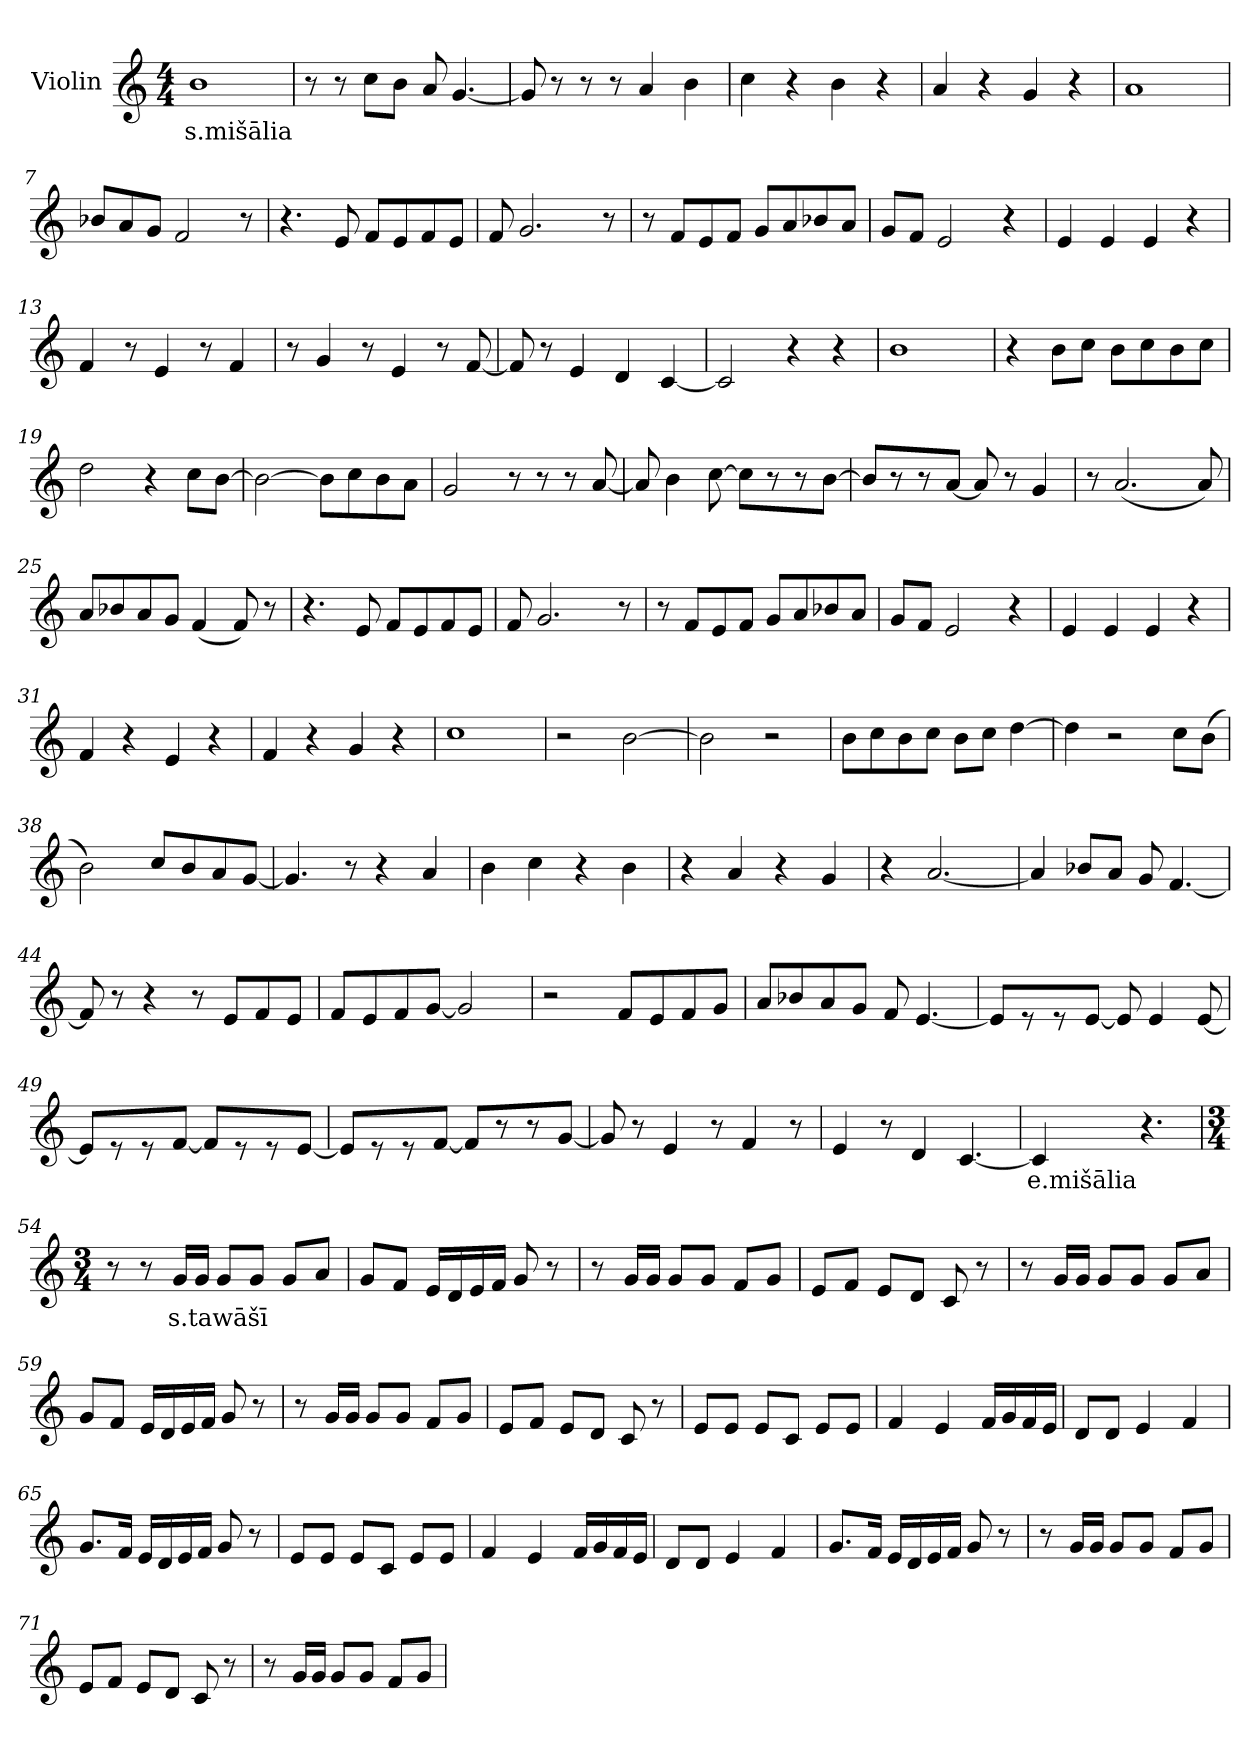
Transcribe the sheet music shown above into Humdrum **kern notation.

**kern	**text
*part1	*part1
*staff1	*staff1
*I"Violin	*
*clefG2	*
*k[]	*
*M4/4	*
*MM120	*
=1	=1
!	!LO:LY:b
1b	s.mišālia
=2	=2
8r	.
8r	.
8cc\L	.
8b\J	.
8a/	.
[4.g/	.
=3	=3
8g/]	.
8r	.
8r	.
8r	.
4a/	.
4b\	.
=4	=4
4cc\	.
4r	.
4b\	.
4r	.
=5	=5
4a/	.
4r	.
4g/	.
4r	.
!!LO:LB:g=z
=6	=6
1a	.
=7	=7
8b-X/L	.
8a/	.
8g/J	.
2f/	.
8r	.
=8	=8
4.r	.
8e/	.
8f/L	.
8e/	.
8f/	.
8e/J	.
=9	=9
8f/	.
2.g/	.
8r	.
=10	=10
8r	.
8f/L	.
8e/	.
8f/J	.
8g/L	.
8a/	.
8b-X/	.
8a/J	.
=11	=11
8g/L	.
8f/J	.
2e/	.
4r	.
!!LO:LB:g=z
=12	=12
4e/	.
4e/	.
4e/	.
4r	.
=13	=13
4f/	.
8r	.
4e/	.
8r	.
4f/	.
=14	=14
8r	.
4g/	.
8r	.
4e/	.
8r	.
[8f/	.
=15	=15
8f/]	.
8r	.
4e/	.
4d/	.
[4c/	.
=16	=16
2c/]	.
4r	.
4r	.
=17	=17
1b	.
!!LO:LB:g=z
=18	=18
4r	.
8b\L	.
8cc\J	.
8b\L	.
8cc\	.
8b\	.
8cc\J	.
=19	=19
2dd\	.
4r	.
8cc\L	.
[8b\J	.
=20	=20
2b\_	.
8b\L]	.
8cc\	.
8b\	.
8a\J	.
=21	=21
2g/	.
8r	.
8r	.
8r	.
[8a/	.
=22	=22
8a/]	.
4b\	.
[8cc\	.
8cc\L]	.
8r	.
8r	.
[8b\J	.
!!LO:LB:g=z
=23	=23
8b/L]	.
8r	.
8r	.
[8a/J	.
8a/]	.
8r	.
4g/	.
=24	=24
8r	.
(2.a/	.
8a/)	.
=25	=25
8a/L	.
8b-X/	.
8a/	.
8g/J	.
(4f/	.
8f/)	.
8r	.
=26	=26
4.r	.
8e/	.
8f/L	.
8e/	.
8f/	.
8e/J	.
=27	=27
8f/	.
2.g/	.
8r	.
!!LO:LB:g=z
=28	=28
8r	.
8f/L	.
8e/	.
8f/J	.
8g/L	.
8a/	.
8b-X/	.
8a/J	.
=29	=29
8g/L	.
8f/J	.
2e/	.
4r	.
=30	=30
4e/	.
4e/	.
4e/	.
4r	.
=31	=31
4f/	.
4r	.
4e/	.
4r	.
=32	=32
4f/	.
4r	.
4g/	.
4r	.
=33	=33
1cc	.
!!LO:LB:g=z
=34	=34
2r	.
[2b\	.
=35	=35
2b\]	.
2r	.
=36	=36
8b\L	.
8cc\	.
8b\	.
8cc\J	.
8b\L	.
8cc\J	.
[4dd\	.
=37	=37
4dd\]	.
2r	.
8cc\L	.
(>8b\J	.
=38	=38
2b\)	.
8cc/L	.
8b/	.
8a/	.
[8g/J	.
=39	=39
4.g/]	.
8r	.
4r	.
4a/	.
!!LO:PB:g=z
=40	=40
4b\	.
4cc\	.
4r	.
4b\	.
=41	=41
4r	.
4a/	.
4r	.
4g/	.
=42	=42
4r	.
[2.a/	.
=43	=43
4a/]	.
8b-X/L	.
8a/J	.
8g/	.
[4.f/	.
=44	=44
8f/]	.
8r	.
4r	.
8r	.
8e/L	.
8f/	.
8e/J	.
=45	=45
8f/L	.
8e/	.
8f/	.
[8g/J	.
2g/]	.
=46	=46
2r	.
8f/L	.
8e/	.
8f/	.
8g/J	.
!!LO:LB:g=z
=47	=47
8a/L	.
8b-X/	.
8a/	.
8g/J	.
8f/	.
[4.e/	.
=48	=48
8e/L]	.
8r	.
8r	.
[8e/J	.
8e/]	.
4e/	.
[8e/	.
=49	=49
8e/L]	.
8r	.
8r	.
[8f/J	.
8f/L]	.
8r	.
8r	.
[8e/J	.
!!LO:LB:g=z
=50	=50
8e/L]	.
8r	.
8r	.
[8f/J	.
8f/L]	.
8r	.
8r	.
[8g/J	.
=51	=51
8g/]	.
8r	.
4e/	.
8r	.
4f/	.
8r	.
=52	=52
4e/	.
8r	.
4d/	.
[4.c/	.
=53	=53
!	!LO:LY:b
4c/]	e.mišālia
4.ryy	.
4.r	.
=54	=54
*M3/4	*
*MM70	*
8r	.
8r	.
!	!LO:LY:b
16g/LL	s.tawāšī
16g/JJ	.
8g/L	.
8g/J	.
8g/L	.
8a/J	.
!!LO:LB:g=z
=55	=55
8g/L	.
8f/J	.
16e/LL	.
16d/	.
16e/	.
16f/JJ	.
8g/	.
8r	.
=56	=56
8r	.
16g/LL	.
16g/JJ	.
8g/L	.
8g/J	.
8f/L	.
8g/J	.
=57	=57
8e/L	.
8f/J	.
8e/L	.
8d/J	.
8c/	.
8r	.
=58	=58
8r	.
16g/LL	.
16g/JJ	.
8g/L	.
8g/J	.
8g/L	.
8a/J	.
=59	=59
8g/L	.
8f/J	.
16e/LL	.
16d/	.
16e/	.
16f/JJ	.
8g/	.
8r	.
!!LO:LB:g=z
=60	=60
8r	.
16g/LL	.
16g/JJ	.
8g/L	.
8g/J	.
8f/L	.
8g/J	.
=61	=61
8e/L	.
8f/J	.
8e/L	.
8d/J	.
8c/	.
8r	.
=62	=62
8e/L	.
8e/J	.
8e/L	.
8c/J	.
8e/L	.
8e/J	.
=63	=63
4f/	.
4e/	.
16f/LL	.
16g/	.
16f/	.
16e/JJ	.
=64	=64
8d/L	.
8d/J	.
4e/	.
4f/	.
=65	=65
8.g/L	.
16f/Jk	.
16e/LL	.
16d/	.
16e/	.
16f/JJ	.
8g/	.
8r	.
!!LO:LB:g=z
=66	=66
8e/L	.
8e/J	.
8e/L	.
8c/J	.
8e/L	.
8e/J	.
=67	=67
4f/	.
4e/	.
16f/LL	.
16g/	.
16f/	.
16e/JJ	.
=68	=68
8d/L	.
8d/J	.
4e/	.
4f/	.
=69	=69
8.g/L	.
16f/Jk	.
16e/LL	.
16d/	.
16e/	.
16f/JJ	.
8g/	.
8r	.
=70	=70
8r	.
16g/LL	.
16g/JJ	.
8g/L	.
8g/J	.
8f/L	.
8g/J	.
=71	=71
8e/L	.
8f/J	.
8e/L	.
8d/J	.
8c/	.
8r	.
!!LO:LB:g=z
=72	=72
8r	.
16g/LL	.
16g/JJ	.
8g/L	.
8g/J	.
8f/L	.
8g/J	.
=	=
*-	*-
